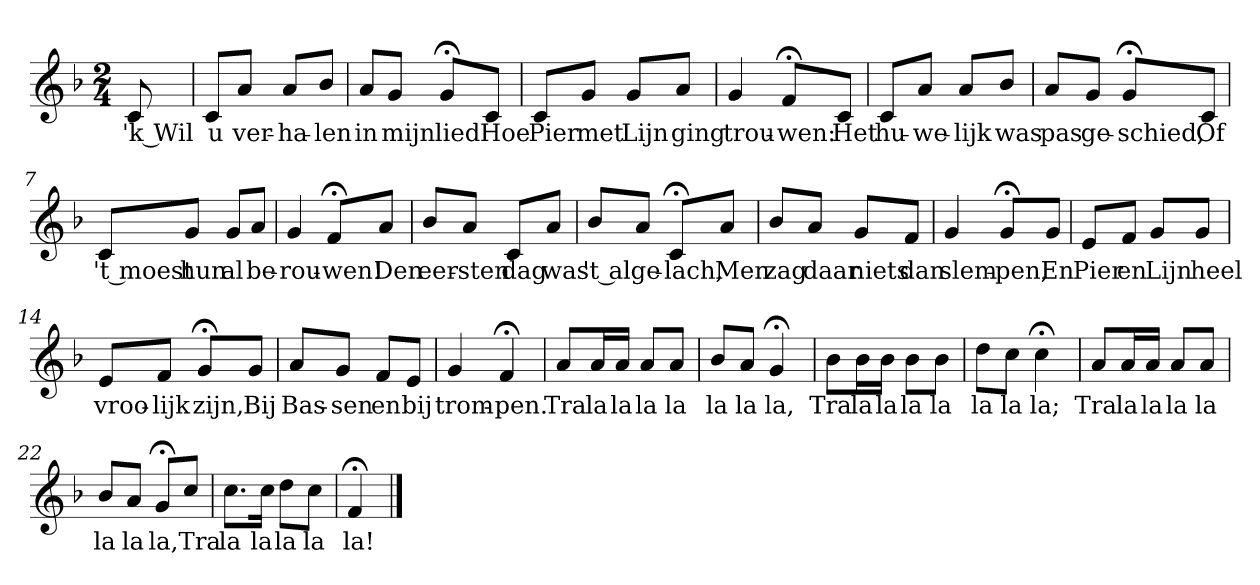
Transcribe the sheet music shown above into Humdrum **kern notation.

**kern	**text
*part1	*part1
*staff1	*staff1
*k[b-]	*
*F:	*
*M2/4	*
*MM120	*
=	=
8c	'k Wil
=1	=1
8cL	u
8aJ	ver-
8aL	-ha-
8b-J	-len
=2	=2
8aL	in
8gJ	mijn
8g;<L	lied
8cJ	Hoe
=3	=3
8cL	Pier
8gJ	met
8gL	Lijn
8aJ	ging
=4	=4
4g	trou-
8f;<L	-wen:
8cJ	Het
=5	=5
8cL	hu-
8aJ	-we-
8aL	-lijk
8b-J	was
=6	=6
8aL	pas
8gJ	ge-
8g;<L	-schied,
8cJ	Of
=7	=7
8cL	't moest
8gJ	hun
8gL	al
8aJ	be-
=8	=8
4g	-rou-
8f;<L	-wen!
8aJ	Den
=9	=9
8b-L	eer-
8aJ	-sten
8cL	dag
8aJ	was
=10	=10
8b-L	't al
8aJ	ge-
8c;<L	-lach,
8aJ	Men
=11	=11
8b-L	zag
8aJ	daar
8gL	niets
8fJ	dan
=12	=12
4g	slem-
8g;<L	-pen,
8gJ	En
=13	=13
8eL	Pier
8fJ	en
8gL	Lijn
8gJ	heel
=14	=14
8eL	vroo-
8fJ	-lijk
8g;<L	zijn,
8gJ	Bij
=15	=15
8aL	Bas-
8gJ	-sen
8fL	en
8eJ	bij
=16	=16
4g	trom-
4f;<	-pen.
=17	=17
8aL	Tra
16aL	la
16aJJ	la
8aL	la
8aJ	la
=18	=18
8b-L	la
8aJ	la
4g;<	la,
=19	=19
8b-L	Tra
16b-L	la
16b-JJ	la
8b-L	la
8b-J	la
=20	=20
8ddL	la
8ccJ	la
4cc;<	la;
=21	=21
8aL	Tra
16aL	la
16aJJ	la
8aL	la
8aJ	la
=22	=22
8b-L	la
8aJ	la
8g;<L	la,
8ccJ	Tra
=23	=23
8.ccL	la
16ccJk	la
8ddL	la
8ccJ	la
=24	=24
4f;<	la!
==	==
*-	*-
